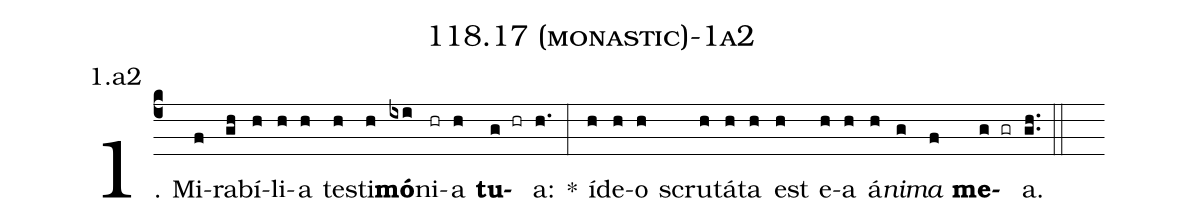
name: 118.17 (monastic)-1a2;
annotation: 1.a2;
%%
(c4)1. Mi(f)ra(gh)bí(h)li(h)a(h) tes(h)ti(h)<b>mó</b>(ixi)ni(hr)a(h) <b>tu</b>(g hr)a:(h.) *(:) íd(h)e(h)o(h) scru(h)tá(h)ta(h) est(h) e(h)a(h) á(h)<i>ni</i>(g)<i>ma</i>(f) <b>me</b>(g gr)a.(gh..) (::)
